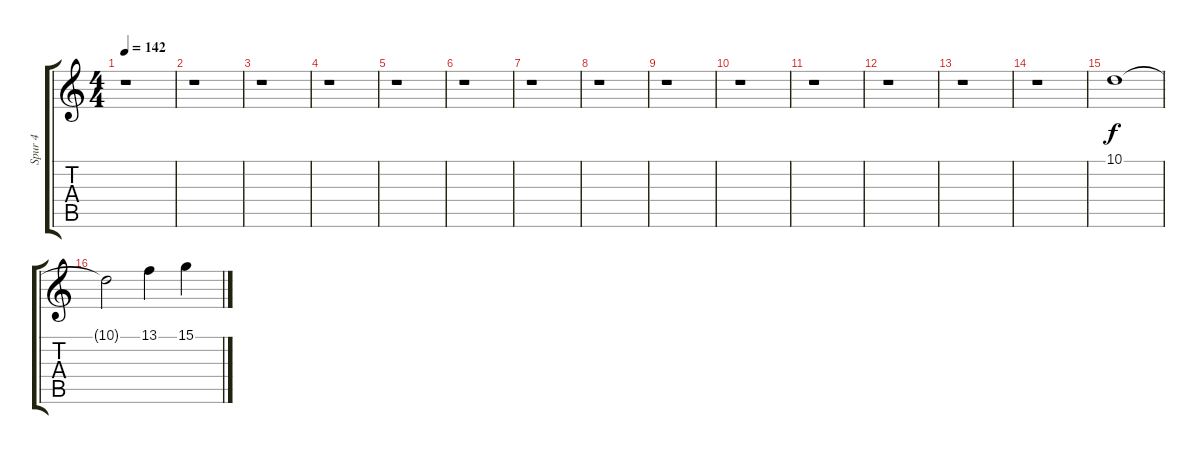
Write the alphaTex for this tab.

\track ("Spur 4" "Spur 4") {instrument musicbox}
\staff {score tabs}
\tuning (E4 B3 G3 D3 A2 E2) {hide}
\ts (4 4)
\tempo 142
\clef g2
\ks c
r.1{dy f} |
r.1 |
r.1 |
r.1 |
r.1 |
r.1 |
r.1 |
r.1 |
r.1 |
r.1 |
r.1 |
r.1 |
r.1 |
r.1 |
10.1.1 |
10.1{t}.2 13.1.4 15.1.4
